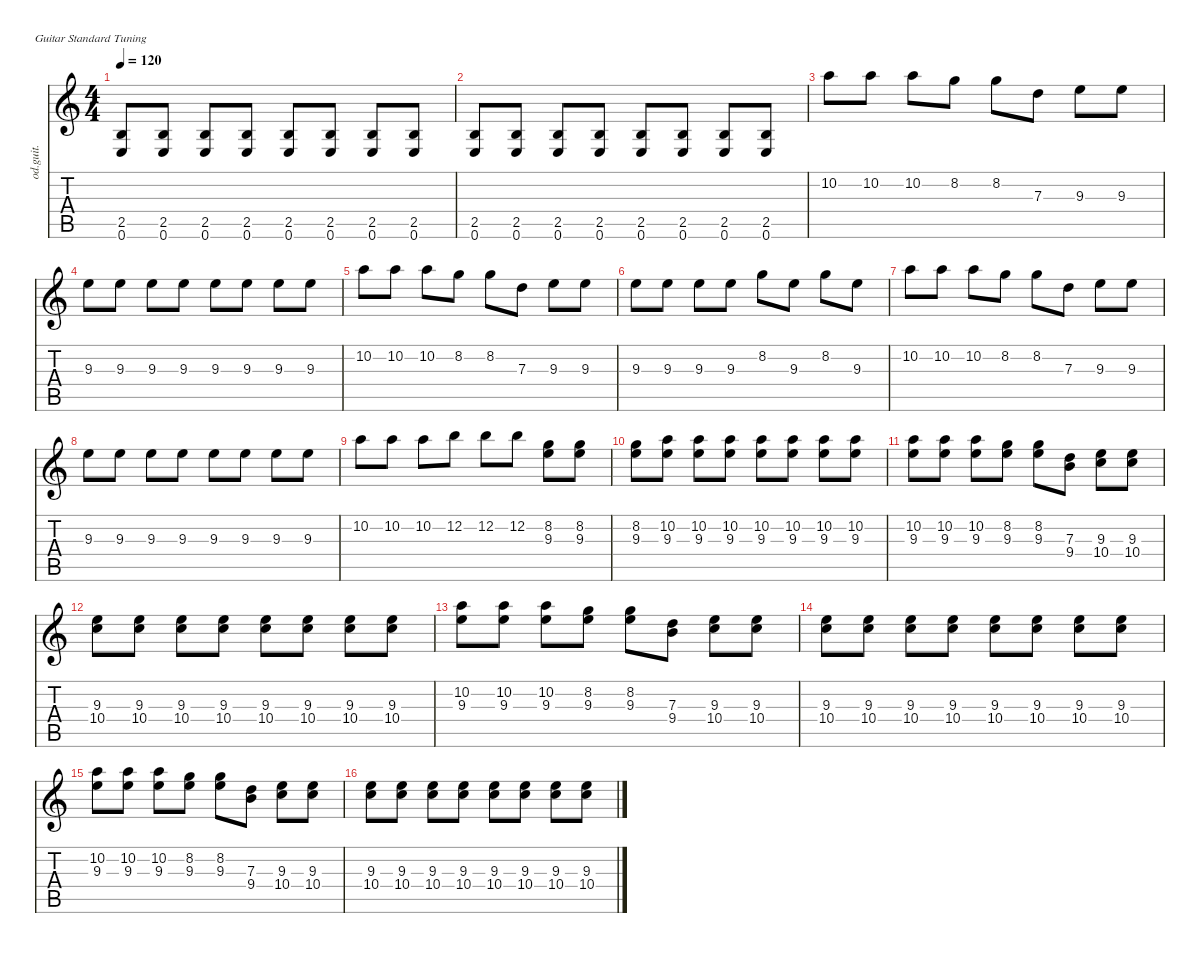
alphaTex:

\defaultSystemsLayout 4
\hideDynamics
\bracketExtendMode nobrackets
\otherSystemsTrackNameOrientation horizontal
\track ("Overdriven Guitar" "od.guit.") {instrument overdrivenguitar}
\staff {score tabs}
\tuning (E4 B3 G3 D3 A2 E2)
\ts (4 4)
\tempo 120
\clef g2
\ks c
(2.5 0.6).8{dy mf beam Up} (2.5 0.6).8{beam Up} (2.5 0.6).8{beam Up} (2.5 0.6).8{beam Up} (2.5 0.6).8{beam Up} (2.5 0.6).8{beam Up} (2.5 0.6).8{beam Up} (2.5 0.6).8{beam Up} |
(2.5 0.6).8{beam Up} (2.5 0.6).8{beam Up} (2.5 0.6).8{beam Up} (2.5 0.6).8{beam Up} (2.5 0.6).8{beam Up} (2.5 0.6).8{beam Up} (2.5 0.6).8{beam Up} (2.5 0.6).8{beam Up} |
10.2.8{beam Down} 10.2.8{beam Down} 10.2.8{beam Down} 8.2.8{beam Down} 8.2.8{beam Down} 7.3.8{beam Down} 9.3.8{beam Down} 9.3.8{beam Down} |
9.3.8{beam Down} 9.3.8{beam Down} 9.3.8{beam Down} 9.3.8{beam Down} 9.3.8{beam Down} 9.3.8{beam Down} 9.3.8{beam Down} 9.3.8{beam Down} |
10.2.8{beam Down} 10.2.8{beam Down} 10.2.8{beam Down} 8.2.8{beam Down} 8.2.8{beam Down} 7.3.8{beam Down} 9.3.8{beam Down} 9.3.8{beam Down} |
9.3.8{beam Down} 9.3.8{beam Down} 9.3.8{beam Down} 9.3.8{beam Down} 8.2.8{beam Down} 9.3.8{beam Down} 8.2.8{beam Down} 9.3.8{beam Down} |
10.2.8{beam Down} 10.2.8{beam Down} 10.2.8{beam Down} 8.2.8{beam Down} 8.2.8{beam Down} 7.3.8{beam Down} 9.3.8{beam Down} 9.3.8{beam Down} |
9.3.8{beam Down} 9.3.8{beam Down} 9.3.8{beam Down} 9.3.8{beam Down} 9.3.8{beam Down} 9.3.8{beam Down} 9.3.8{beam Down} 9.3.8{beam Down} |
10.2.8{beam Down} 10.2.8{beam Down} 10.2.8{beam Down} 12.2.8{beam Down} 12.2.8{beam Down} 12.2.8{beam Down} (9.3 8.2).8{beam Down} (9.3 8.2).8{beam Down} |
(9.3 8.2).8{beam Down} (9.3 10.2).8{beam Down} (9.3 10.2).8{beam Down} (9.3 10.2).8{beam Down} (10.2 9.3).8{beam Down} (9.3 10.2).8{beam Down} (10.2 9.3).8{beam Down} (9.3 10.2).8{beam Down} |
(10.2 9.3).8{beam Down} (10.2 9.3).8{beam Down} (10.2 9.3).8{beam Down} (8.2 9.3).8{beam Down} (9.3 8.2).8{beam Down} (7.3 9.4).8{beam Down} (9.3 10.4).8{beam Down} (9.3 10.4).8{beam Down} |
(9.3 10.4).8{beam Down} (9.3 10.4).8{beam Down} (9.3 10.4).8{beam Down} (9.3 10.4).8{beam Down} (9.3 10.4).8{beam Down} (9.3 10.4).8{beam Down} (9.3 10.4).8{beam Down} (9.3 10.4).8{beam Down} |
(10.2 9.3).8{beam Down} (10.2 9.3).8{beam Down} (10.2 9.3).8{beam Down} (8.2 9.3).8{beam Down} (9.3 8.2).8{beam Down} (7.3 9.4).8{beam Down} (9.3 10.4).8{beam Down} (9.3 10.4).8{beam Down} |
(9.3 10.4).8{beam Down} (9.3 10.4).8{beam Down} (9.3 10.4).8{beam Down} (9.3 10.4).8{beam Down} (9.3 10.4).8{beam Down} (9.3 10.4).8{beam Down} (9.3 10.4).8{beam Down} (9.3 10.4).8{beam Down} |
(10.2 9.3).8{beam Down} (10.2 9.3).8{beam Down} (10.2 9.3).8{beam Down} (8.2 9.3).8{beam Down} (9.3 8.2).8{beam Down} (7.3 9.4).8{beam Down} (9.3 10.4).8{beam Down} (9.3 10.4).8{beam Down} |
(9.3 10.4).8{beam Down} (9.3 10.4).8{beam Down} (9.3 10.4).8{beam Down} (9.3 10.4).8{beam Down} (9.3 10.4).8{beam Down} (9.3 10.4).8{beam Down} (9.3 10.4).8{beam Down} (9.3 10.4).8{beam Down}
